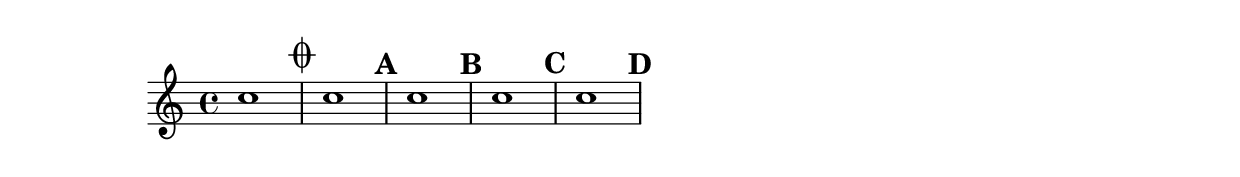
\header { texidoc= "

Marks can be printed as numbers.  
By setting @code{markFormatter} we may choose a different style of mark printing. Also, marks can be specified manually, with a markup argument." 
	  
      }

\version "2.11.51"

\paper { ragged-right = ##t } 

\relative c''{
  \set Score.markFormatter = #format-mark-numbers 
  c1 | \mark \markup { \musicglyph #"scripts.coda" }
  c1 | \mark \default
  c1 | \mark \default
  \set Score.markFormatter
  = #(lambda (mark  context)
      (make-box-markup (format-mark-numbers mark context)))
  c1 | \mark \default
  \set Score.markFormatter
  = #(lambda (mark  context)
      (make-circle-markup (format-mark-numbers mark context)))
  c1 | \mark \default
}

